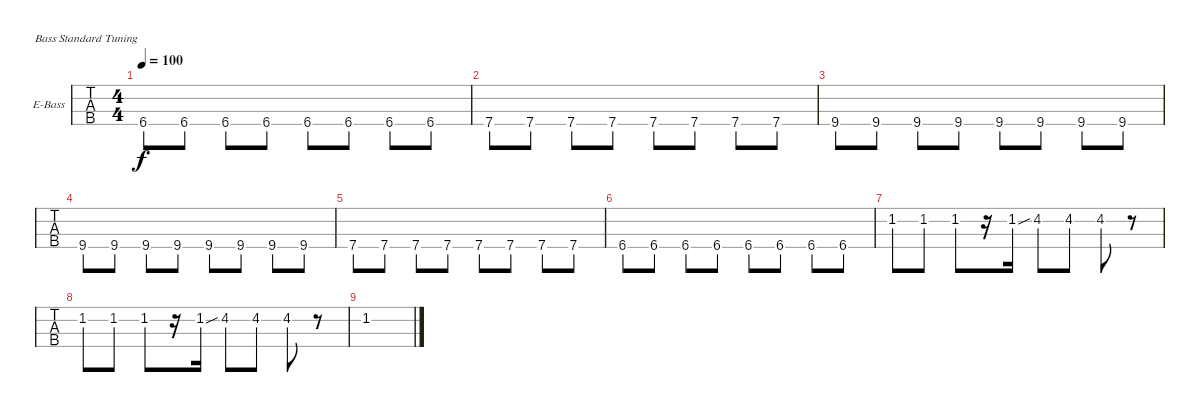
\bracketExtendMode groupsimilarinstruments
\firstSystemTrackNameOrientation horizontal
\otherSystemsTrackNameOrientation horizontal
\track ("Electric Bass" "E-Bass") {instrument electricbassfinger}
\staff {tabs}
\tuning (G2 D2 A1 E1)
\ts (4 4)
\tempo 100
\clef f4
\scale
0.333333
\ks c
6.4.8{dy f} 6.4.8 6.4.8 6.4.8 6.4.8 6.4.8 6.4.8 6.4.8 |
\scale
0.333333 7.4.8 7.4.8 7.4.8 7.4.8 7.4.8 7.4.8 7.4.8 7.4.8 |
\scale
0.333333 9.4.8 9.4.8 9.4.8 9.4.8 9.4.8 9.4.8 9.4.8 9.4.8 |
\scale
0.333333 9.4.8 9.4.8 9.4.8 9.4.8 9.4.8 9.4.8 9.4.8 9.4.8 |
\scale
0.333333 7.4.8 7.4.8 7.4.8 7.4.8 7.4.8 7.4.8 7.4.8 7.4.8 |
\scale
0.333333 6.4.8 6.4.8 6.4.8 6.4.8 6.4.8 6.4.8 6.4.8 6.4.8 |
\scale
0.333333 1.2.8 1.2.8 1.2.8 r.16 1.2.16 4.2{sib}.8 4.2.8 4.2.8 r.8 |
\scale
0.333333 1.2.8 1.2.8 1.2.8 r.16 1.2.16 4.2{sib}.8 4.2.8 4.2.8 r.8 |
1.2.1
